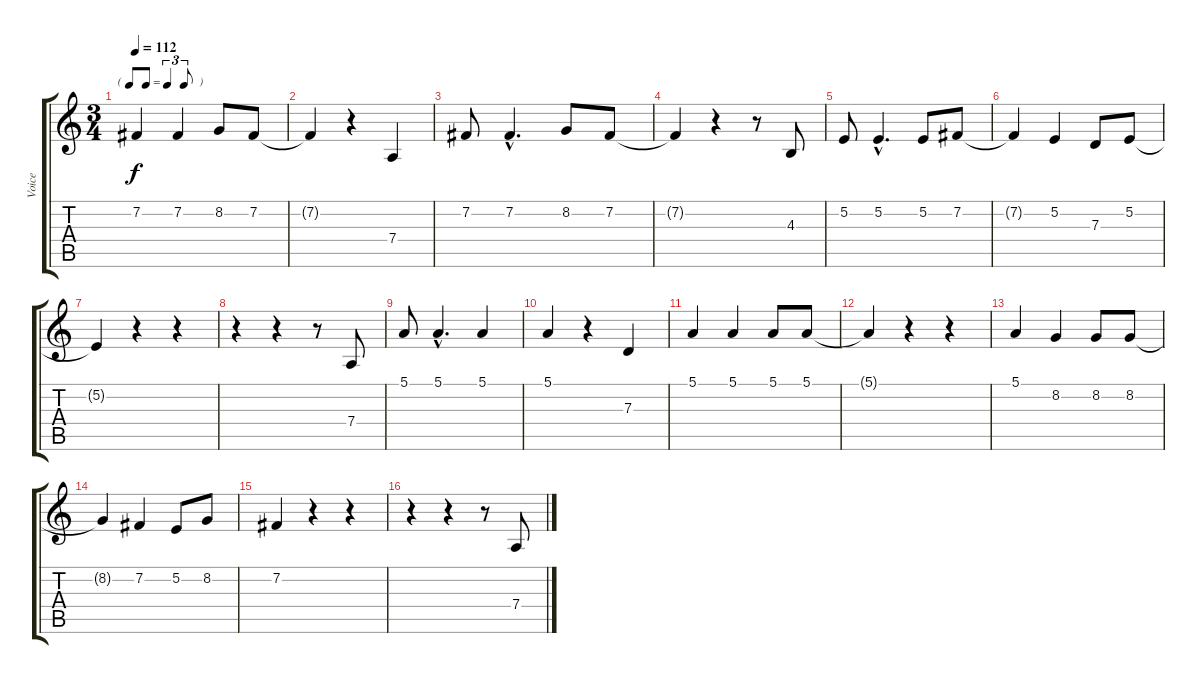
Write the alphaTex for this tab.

\track ("Voice" "Voice") {instrument cello}
\staff {score tabs}
\tuning (E4 B3 G3 D3 A2 E2) {hide}
\ts (3 4)
\tf triplet8th
\tempo 112
\clef g2
\ks c
7.2.4{dy f} 7.2.4 8.2.8 7.2.8 |
7.2{t}.4 r.4 7.4.4 |
7.2.8 7.2{hac}.4{d} 8.2.8 7.2.8 |
7.2{t}.4 r.4 r.8 4.3.8 |
5.2.8 5.2{hac}.4{d} 5.2.8 7.2.8 |
7.2{t}.4 5.2.4 7.3.8 5.2.8 |
5.2{t}.4 r.4 r.4 |
r.4 r.4 r.8 7.4.8 |
5.1.8 5.1{hac}.4{d} 5.1.4 |
5.1.4 r.4 7.3.4 |
5.1.4 5.1.4 5.1.8 5.1.8 |
5.1{t}.4 r.4 r.4 |
5.1.4 8.2.4 8.2.8 8.2.8 |
8.2{t}.4 7.2.4 5.2.8 8.2.8 |
7.2.4 r.4 r.4 |
r.4 r.4 r.8 7.4.8
